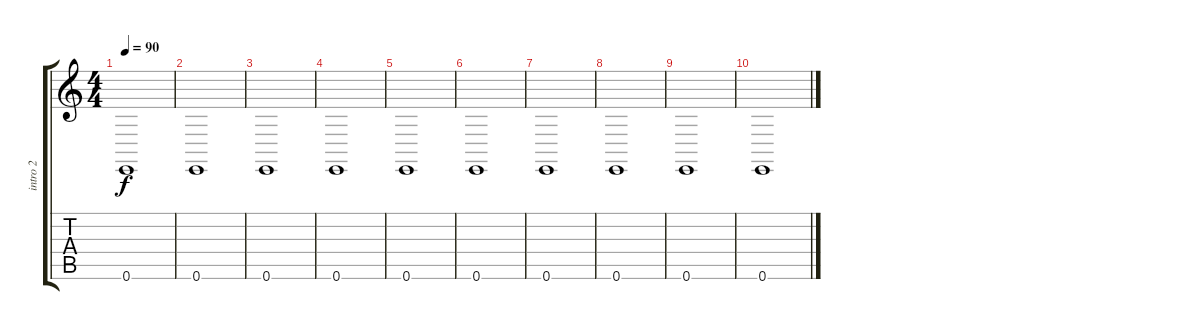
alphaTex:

\track ("intro 2" "intro 2") {instrument stringensemble1}
\staff {score tabs}
\tuning (E4 B3 G3 D3 A2 E2) {hide}
\ts (4 4)
\tempo 90
\clef g2
\ks c
0.6.1{dy f} |
0.6.1 |
0.6.1 |
0.6.1 |
0.6.1 |
0.6.1 |
0.6.1 |
0.6.1 |
0.6.1 |
0.6.1
